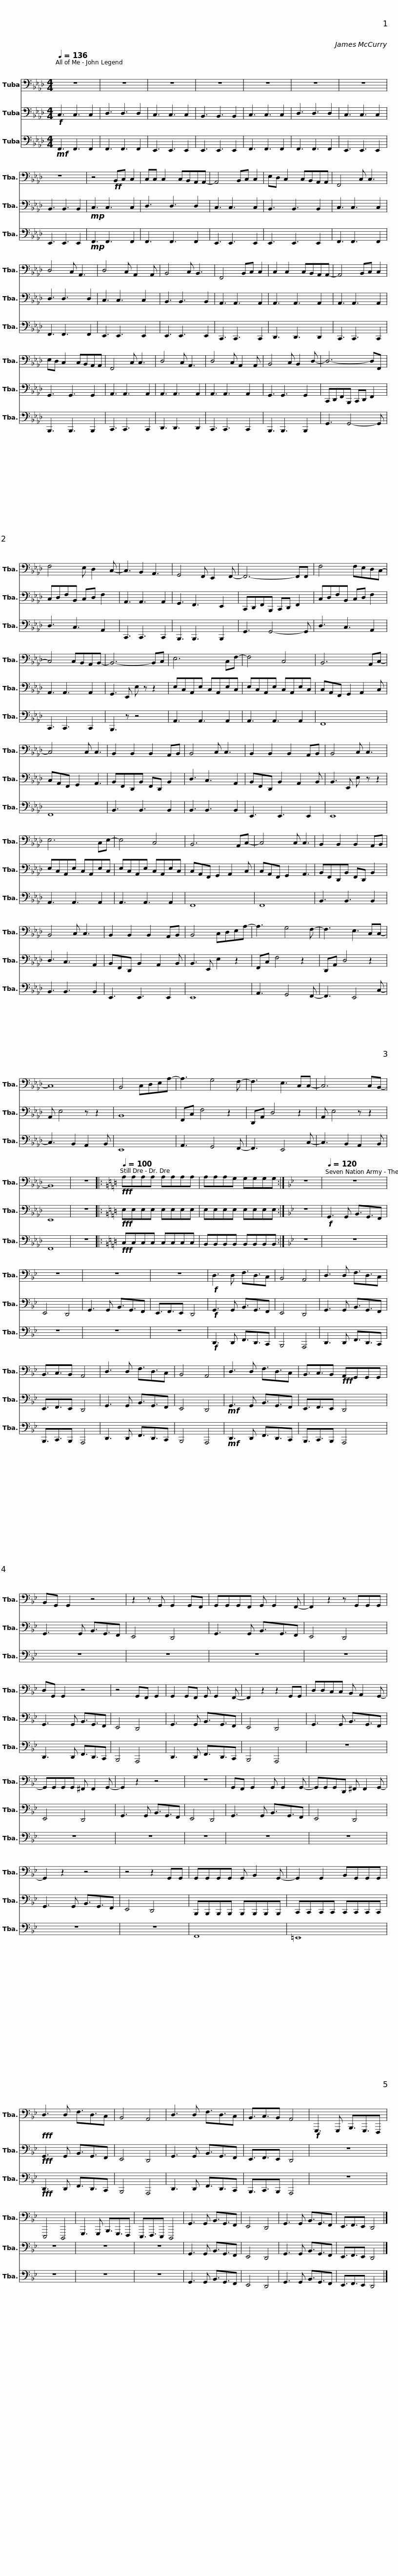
X:1
%%score 1 2 3
L:1/8
Q:1/4=136
M:4/4
I:linebreak $
K:Ab
V:1 bass
V:2 bass
V:3 bass
V:1
 z8 | z8 | z8 | z8 | z8 | %5
 z8 | z8 | z8 |$ z4!ff! B,,C, C,2 | C,C, C,2 C,B,,A,,A,,- | %10
 A,,4 B,,C, C,2 | E,D, C,2 C,B,,A,,A,, | F,,4 C, C,3 | D,4 C, A,,3 |$ D,4 C, A,,2 A,, | %15
 B,,4 C, B,,3 | F,,4 B,,C, C,2 | C,2 C,2 C,B,,A,,A,,- | A,,4 B,,C, C,2 | E,D, C,2 C,B,,A,,A,, |$ %20
 F,,4 C, C,3 | D,4 C, A,,3 | D,4 C, A,,2 A,, | B,,4 C, B,,2 D,- | D,6- D,F,, |$ %25
 F,4 E, D,2 C,- | C,3 B,,2 A,,3 | G,,4 F,, E,,2 F,,- | F,,6- F,,F,, | F,4 F,E,D,C,- |$ %30
 C,4 C,B,,A,,B,,- | B,,6- B,,C, | E,6 C,F,- | F,4 C,4 | B,,6 A,,C,- |$ %35
 C,4 C, C,3 | B,,2 B,,2 B,,2 A,,B,, | B,,4 C, C,3 | B,,2 B,,2 B,,2 A,,B,, | B,,4 C, C,3 |$ %40
 E,6 C,E,- | E,4 C,4 | B,,6 A,,C,- | C,4 C, C,3 | B,,2 B,,2 B,,2 A,,B,, |$ %45
 B,,4 C, C,3 | B,,2 B,,2 B,,2 A,,B,, | B,,4 C,D,E,A,- | A,3 G,4 F,- | F,3 E,3 C,C,- | %50
 C,8 |$ B,,4 C,D,E,A,- | A,3 G,4 F,- | F,3 E,3 C,C,- | C,6 C,B,,- | %55
 B,,8 | z8 |:$[K:C][Q:1/4=100]!fff! A,A,A,A, A,A,A,A, | A,A,A,G, G,G,G,G, :|[K:Bb] z8 | %60
[Q:1/4=120] z8 | z8 | z8 | z8 |$!f! D,3 D, F,3/2D,3/2C, | %65
 B,,4 A,,4 | D,3 D, F,3/2D,3/2C, | B,,3/2C,3/2B,, A,,4 | D,3 D, F,3/2D,3/2C, | B,,4 A,,4 | %70
 D,3 D, F,3/2D,3/2C, |$ B,,3/2C,3/2B,,!fff! A,,G,,G,,G,, | B,,G,, G,,2 z4 | z2 z G,, G,,2 G,,F,, | G,,G,,G,,F,, G,, G,,2 F,,- | %75
 F,,2 z2 z G,,G,,G,, |$ D,G,, G,,2 z4 | z4 G,,F,, G,,2 | G,,2 G,,F,, G,, G,,2 F,,- | F,,2 z2 z2 G,,G,, | %80
 D,D,C,C, B,, A,,2 G,,- |$ G,,G,,G,,G,, ^F,, F,,2 G,,- | G,,2 z2 z4 | z8 | G,,F,, G,,2 G,, G,,2 G,,- | %85
 G,,G,,G,,D,, ^F,, F,,2 G,,- |$ G,,2 z2 z4 | z4 z2 G,,G,, | G,,G,,G,,G,, G,, B,,2 G,,- | G,,2 G,,2 B,,G,,G,,G,, | %90
!fff! D,3 D, F,3/2D,3/2C, |$ B,,4 A,,4 | D,3 D, F,3/2D,3/2C, | B,,3/2C,3/2B,, A,,4 |!f! G,,,3 G,,, B,,,3/2G,,,3/2F,,, | %95
 E,,,4 D,,,4 | G,,,3 G,,, B,,,3/2G,,,3/2F,,, | E,,,3/2F,,,3/2E,,, D,,,4 |$ G,,3 G,, B,,3/2G,,3/2F,, | E,,4 D,,4 | %100
 G,,3 G,, B,,3/2G,,3/2F,, | E,,3/2F,,3/2E,, D,,4 |] %102
V:2
!f! C,3 C,3 C,2 | D,3 D,3 D,2 | C,3 C,3 C,2 | B,,3 B,,3 B,,2 | C,3 C,3 C,2 | %5
 D,3 D,3 D,2 | C,3 C,3 C,2 | B,,3 B,,3 B,,2 |$!mp! C,3 C,3 C,2 | D,3 D,3 D,2 | %10
 C,3 C,3 C,2 | B,,3 B,,3 B,,2 | C,3 C,3 C,2 | D,3 D,3 D,2 |$ C,3 C,3 C,2 | %15
 B,,3 B,,3 B,,2 | A,,3 A,,3 A,,2 | A,,3 A,,3 A,,2 | A,,3 A,,3 A,,2 | G,,3 G,,3 G,,2 |$ %20
 A,,3 A,,3 A,,2 | A,,3 A,,3 A,,2 | A,,3 A,,3 A,,2 | G,,3 G,,3 G,,2 | C,,D,,F,,B,,, C,,D,, F,,2 |$ %25
 C,D,F,B,, C,D, F,2 | A,,3 A,,3 A,,2 | G,,3 F,,3 E,,2 | C,,D,,F,,B,,, C,,D,, F,,2 | C,D,F,B,, C,D, F,2 |$ %30
 A,,3 A,,3 A,,2 | G,,3 E,, E, z z2 | E,C,A,,E, C,A,,E,C, | E,C,A,,E, C,A,,E,C, | C,A,,F,, G,,2 A,,2 C, |$ %35
 C,A,,F,, G,,2 A,,3 | B,,F,,D,,B,, F,,D,, B,,2 | D,3 C,3 A,,2 | B,,F,,D,, B,,2 A,,2 B,, | B,,3 E,, E, z z2 |$ %40
 E,C,A,,E, C,A,,E,C, | E,C,A,,E, C,A,,E,C, | C,A,,F,, G,,2 A,,2 C, | C,A,,F,, G,,2 A,,3 | B,,F,,D,,B,, F,,D,, B,,2 |$ %45
 D,3 C,3 A,,2 | B,,F,,D,, B,,2 A,,2 B,, | B,,3 E,, E,2 z2 | F,,C, F,4 z2 | D,,A,, D,4 z2 | %50
 A,, E,4 z z2 |$ B,,8 | F,,C, F,4 z2 | D,,A,, D,4 z2 | A,, E,4 z z2 | %55
 E,,8 | z8 |:$[K:C]!fff! E,E,E,E, E,E,E,E, | E,E,E,E, E,E,E,E, :|[K:Bb] z8 | %60
!f! G,,3 G,, B,,3/2G,,3/2F,, | E,,4 D,,4 | G,,3 G,, B,,3/2G,,3/2F,, | E,,3/2F,,3/2E,, D,,4 |$!f! G,,3 G,, B,,3/2G,,3/2F,, | %65
 E,,4 D,,4 | G,,3 G,, B,,3/2G,,3/2F,, | E,,3/2F,,3/2E,, D,,4 | G,,3 G,, B,,3/2G,,3/2F,, | E,,4 D,,4 | %70
!mf! G,,3 G,, B,,3/2G,,3/2F,, |$ E,,3/2F,,3/2E,, D,,4 | G,,3 G,, B,,3/2G,,3/2F,, | E,,4 D,,4 | G,,3 G,, B,,3/2G,,3/2F,, | %75
 E,,4 D,,4 |$ G,,3 G,, B,,3/2G,,3/2F,, | E,,4 D,,4 | G,,3 G,, B,,3/2G,,3/2F,, | E,,4 D,,4 | %80
 G,,3 G,, B,,3/2G,,3/2F,, |$ E,,4 D,,4 | G,,3 G,, B,,3/2G,,3/2F,, | E,,4 D,,4 | G,,3 G,, B,,3/2G,,3/2F,, | %85
 E,,4 D,,4 |$ G,,3 G,, B,,3/2G,,3/2F,, | E,,4 D,,4 | B,,,B,,,B,,,B,,, B,,,B,,,B,,,B,,, | C,,C,,C,,C,, C,,C,,C,,C,, | %90
!fff! G,,3 G,, B,,3/2G,,3/2F,, |$ E,,4 D,,4 | G,,3 G,, B,,3/2G,,3/2F,, | E,,3/2F,,3/2E,, D,,4 | z8 | %95
 z8 | z8 | z8 |$ G,,3 G,, B,,3/2G,,3/2F,, | E,,4 D,,4 | %100
 G,,3 G,, B,,3/2G,,3/2F,, | E,,3/2F,,3/2E,, D,,4 |] %102
V:3
!mf! F,,3 F,,3 F,,2 | F,,3 F,,3 F,,2 | E,,3 E,,3 E,,2 | E,,3 E,,3 E,,2 | F,,3 F,,3 F,,2 | %5
 F,,3 F,,3 F,,2 | E,,3 E,,3 E,,2 | E,,3 E,,3 E,,2 |$!mp! F,,3 F,,3 F,,2 | F,,3 F,,3 F,,2 | %10
 E,,3 E,,3 E,,2 | E,,3 E,,3 E,,2 | F,,3 F,,3 F,,2 | F,,3 F,,3 F,,2 |$ E,,3 E,,3 E,,2 | %15
 E,,3 E,,3 E,,2 | C,,3 C,,3 C,,2 | D,,3 D,,3 D,,2 | C,,3 C,,3 C,,2 | B,,,3 B,,,3 B,,,2 |$ %20
 C,,3 C,,3 C,,2 | D,,3 D,,3 D,,2 | C,,3 C,,3 C,,2 | B,,,3 B,,,3 B,,,2 | G,,3 G,,4- G,, |$ %25
 D,3 C,3 A,,2 | C,,3 C,,3 C,,2 | B,,,3 B,,,3 B,,,2 | G,,3 G,,4- G,, | D,3 C,3 A,,2 |$ %30
 C,,3 C,,3 C,,2 | B,,,3 z z4 | A,,3 A,,3 A,,2 | A,,3 A,,3 A,,2 | F,,8 |$ %35
 F,,8 | B,,3 B,,3 B,,2 | B,,3 B,,3 B,,2 | E,,3 E,,3 E,,2 | E,,8 |$ %40
 A,,3 A,,3 A,,2 | A,,3 A,,3 A,,2 | F,,8 | F,,8 | B,,3 B,,3 B,,2 |$ %45
 B,,3 B,,3 B,,2 | E,,3 E,,3 E,,2 | E,,8 | A,,3 G,,4 F,,- | F,,3 E,,4 C,- | %50
 C,3 B,,2 A,,2 B,, |$ E,,8 | A,,3 G,,4 F,,- | F,,3 E,,4 C,- | C,3 B,,2 A,,2 B,, | %55
 F,,8 | z8 |:$[K:C]!fff! C,C,C,C, C,C,C,C, | B,,B,,B,,B,, B,,B,,B,,B,, :|[K:Bb] z8 | %60
 z8 | z8 | z8 | z8 |$!f! D,,3 D,, F,,3/2D,,3/2C,, | %65
 B,,,4 A,,,4 | D,,3 D,, F,,3/2D,,3/2C,, | B,,,3/2C,,3/2B,,, A,,,4 | D,,3 D,, F,,3/2D,,3/2C,, | B,,,4 A,,,4 | %70
!mf! D,,3 D,, F,,3/2D,,3/2C,, |$ B,,,3/2C,,3/2B,,, A,,,4 | z8 | z8 | z8 | %75
 z8 |$ D,,3 D,, F,,3/2D,,3/2C,, | B,,,4 A,,,4 | D,,3 D,, F,,3/2D,,3/2C,, | B,,,4 A,,,4 | %80
 z8 |$ z8 | z8 | z8 | z8 | %85
 z8 |$ z8 | z8 | F,,8 | =E,,8 | %90
!fff! D,,3 D,, F,,3/2D,,3/2C,, |$ B,,,4 A,,,4 | D,,3 D,, F,,3/2D,,3/2C,, | B,,,3/2C,,3/2B,,, A,,,4 | z8 | %95
 z8 | z8 | z8 |$ G,,3 G,, B,,3/2G,,3/2F,, | E,,4 D,,4 | %100
 G,,3 G,, B,,3/2G,,3/2F,, | E,,3/2F,,3/2E,, D,,4 |] %102
